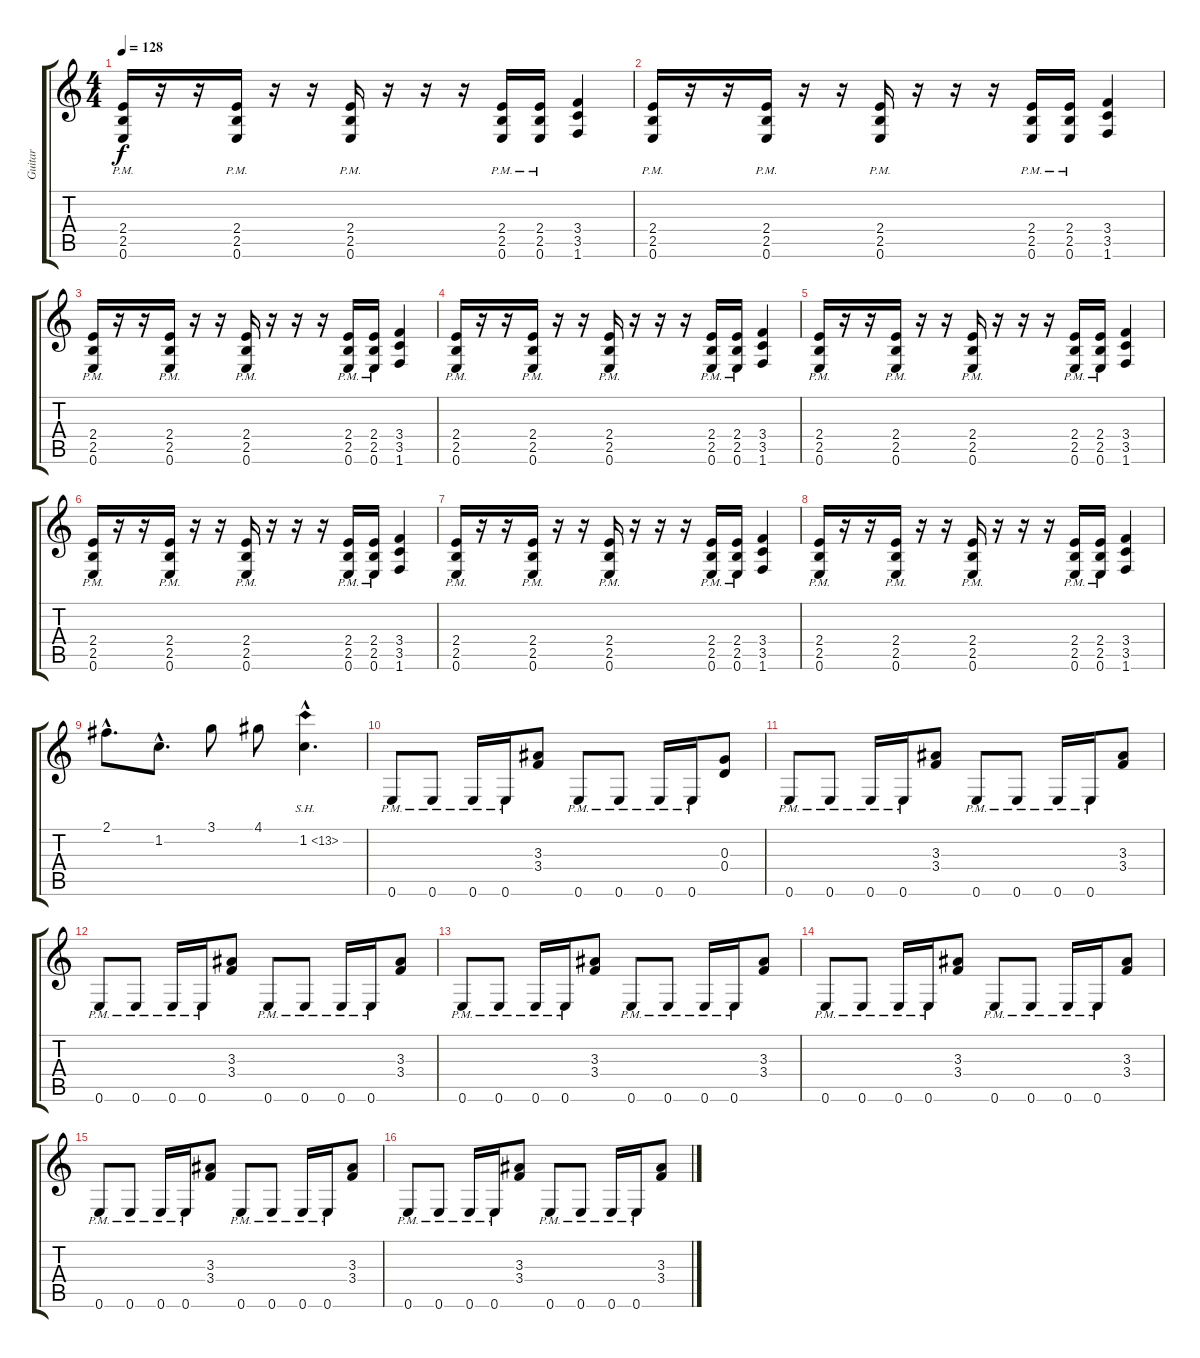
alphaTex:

\track ("Guitar" "Guitar") {instrument distortionguitar}
\staff {score tabs}
\tuning (E4 B3 G3 D3 A2 E2) {hide}
\ts (4 4)
\tempo 128
\clef g2
\ks c
(2.4{pm} 2.5{pm} 0.6{pm}).16{dy f instrument distortionguitar} r.16 r.16 (2.4{pm} 2.5{pm} 0.6{pm}).16 r.16 r.16 (2.4{pm} 2.5{pm} 0.6{pm}).16 r.16 r.16 r.16 (2.4{pm} 2.5{pm} 0.6{pm}).16 (2.4{pm} 2.5{pm} 0.6{pm}).16 (3.4 3.5 1.6).4 |
(2.4{pm} 2.5{pm} 0.6{pm}).16 r.16 r.16 (2.4{pm} 2.5{pm} 0.6{pm}).16 r.16 r.16 (2.4{pm} 2.5{pm} 0.6{pm}).16 r.16 r.16 r.16 (2.4{pm} 2.5{pm} 0.6{pm}).16 (2.4{pm} 2.5{pm} 0.6{pm}).16 (3.4 3.5 1.6).4 |
(2.4{pm} 2.5{pm} 0.6{pm}).16 r.16 r.16 (2.4{pm} 2.5{pm} 0.6{pm}).16 r.16 r.16 (2.4{pm} 2.5{pm} 0.6{pm}).16 r.16 r.16 r.16 (2.4{pm} 2.5{pm} 0.6{pm}).16 (2.4{pm} 2.5{pm} 0.6{pm}).16 (3.4 3.5 1.6).4 |
(2.4{pm} 2.5{pm} 0.6{pm}).16 r.16 r.16 (2.4{pm} 2.5{pm} 0.6{pm}).16 r.16 r.16 (2.4{pm} 2.5{pm} 0.6{pm}).16 r.16 r.16 r.16 (2.4{pm} 2.5{pm} 0.6{pm}).16 (2.4{pm} 2.5{pm} 0.6{pm}).16 (3.4 3.5 1.6).4 |
(2.4{pm} 2.5{pm} 0.6{pm}).16 r.16 r.16 (2.4{pm} 2.5{pm} 0.6{pm}).16 r.16 r.16 (2.4{pm} 2.5{pm} 0.6{pm}).16 r.16 r.16 r.16 (2.4{pm} 2.5{pm} 0.6{pm}).16 (2.4{pm} 2.5{pm} 0.6{pm}).16 (3.4 3.5 1.6).4 |
(2.4{pm} 2.5{pm} 0.6{pm}).16 r.16 r.16 (2.4{pm} 2.5{pm} 0.6{pm}).16 r.16 r.16 (2.4{pm} 2.5{pm} 0.6{pm}).16 r.16 r.16 r.16 (2.4{pm} 2.5{pm} 0.6{pm}).16 (2.4{pm} 2.5{pm} 0.6{pm}).16 (3.4 3.5 1.6).4 |
(2.4{pm} 2.5{pm} 0.6{pm}).16 r.16 r.16 (2.4{pm} 2.5{pm} 0.6{pm}).16 r.16 r.16 (2.4{pm} 2.5{pm} 0.6{pm}).16 r.16 r.16 r.16 (2.4{pm} 2.5{pm} 0.6{pm}).16 (2.4{pm} 2.5{pm} 0.6{pm}).16 (3.4 3.5 1.6).4 |
(2.4{pm} 2.5{pm} 0.6{pm}).16 r.16 r.16 (2.4{pm} 2.5{pm} 0.6{pm}).16 r.16 r.16 (2.4{pm} 2.5{pm} 0.6{pm}).16 r.16 r.16 r.16 (2.4{pm} 2.5{pm} 0.6{pm}).16 (2.4{pm} 2.5{pm} 0.6{pm}).16 (3.4 3.5 1.6).4 |
2.1{hac}.8{d} 1.2{hac}.8{d} 3.1.8 4.1.8 1.2{sh 12 hac}.4{d} |
0.6{pm}.8 0.6{pm}.8 0.6{pm}.16 0.6{pm}.16 (3.3 3.4).8 0.6{pm}.8 0.6{pm}.8 0.6{pm}.16 0.6{pm}.16 (0.3 0.4).8 |
0.6{pm}.8 0.6{pm}.8 0.6{pm}.16 0.6{pm}.16 (3.3 3.4).8 0.6{pm}.8 0.6{pm}.8 0.6{pm}.16 0.6{pm}.16 (3.3 3.4).8 |
0.6{pm}.8 0.6{pm}.8 0.6{pm}.16 0.6{pm}.16 (3.3 3.4).8 0.6{pm}.8 0.6{pm}.8 0.6{pm}.16 0.6{pm}.16 (3.3 3.4).8 |
0.6{pm}.8 0.6{pm}.8 0.6{pm}.16 0.6{pm}.16 (3.3 3.4).8 0.6{pm}.8 0.6{pm}.8 0.6{pm}.16 0.6{pm}.16 (3.3 3.4).8 |
0.6{pm}.8 0.6{pm}.8 0.6{pm}.16 0.6{pm}.16 (3.3 3.4).8 0.6{pm}.8 0.6{pm}.8 0.6{pm}.16 0.6{pm}.16 (3.3 3.4).8 |
0.6{pm}.8 0.6{pm}.8 0.6{pm}.16 0.6{pm}.16 (3.3 3.4).8 0.6{pm}.8 0.6{pm}.8 0.6{pm}.16 0.6{pm}.16 (3.3 3.4).8 |
0.6{pm}.8 0.6{pm}.8 0.6{pm}.16 0.6{pm}.16 (3.3 3.4).8 0.6{pm}.8 0.6{pm}.8 0.6{pm}.16 0.6{pm}.16 (3.3 3.4).8
